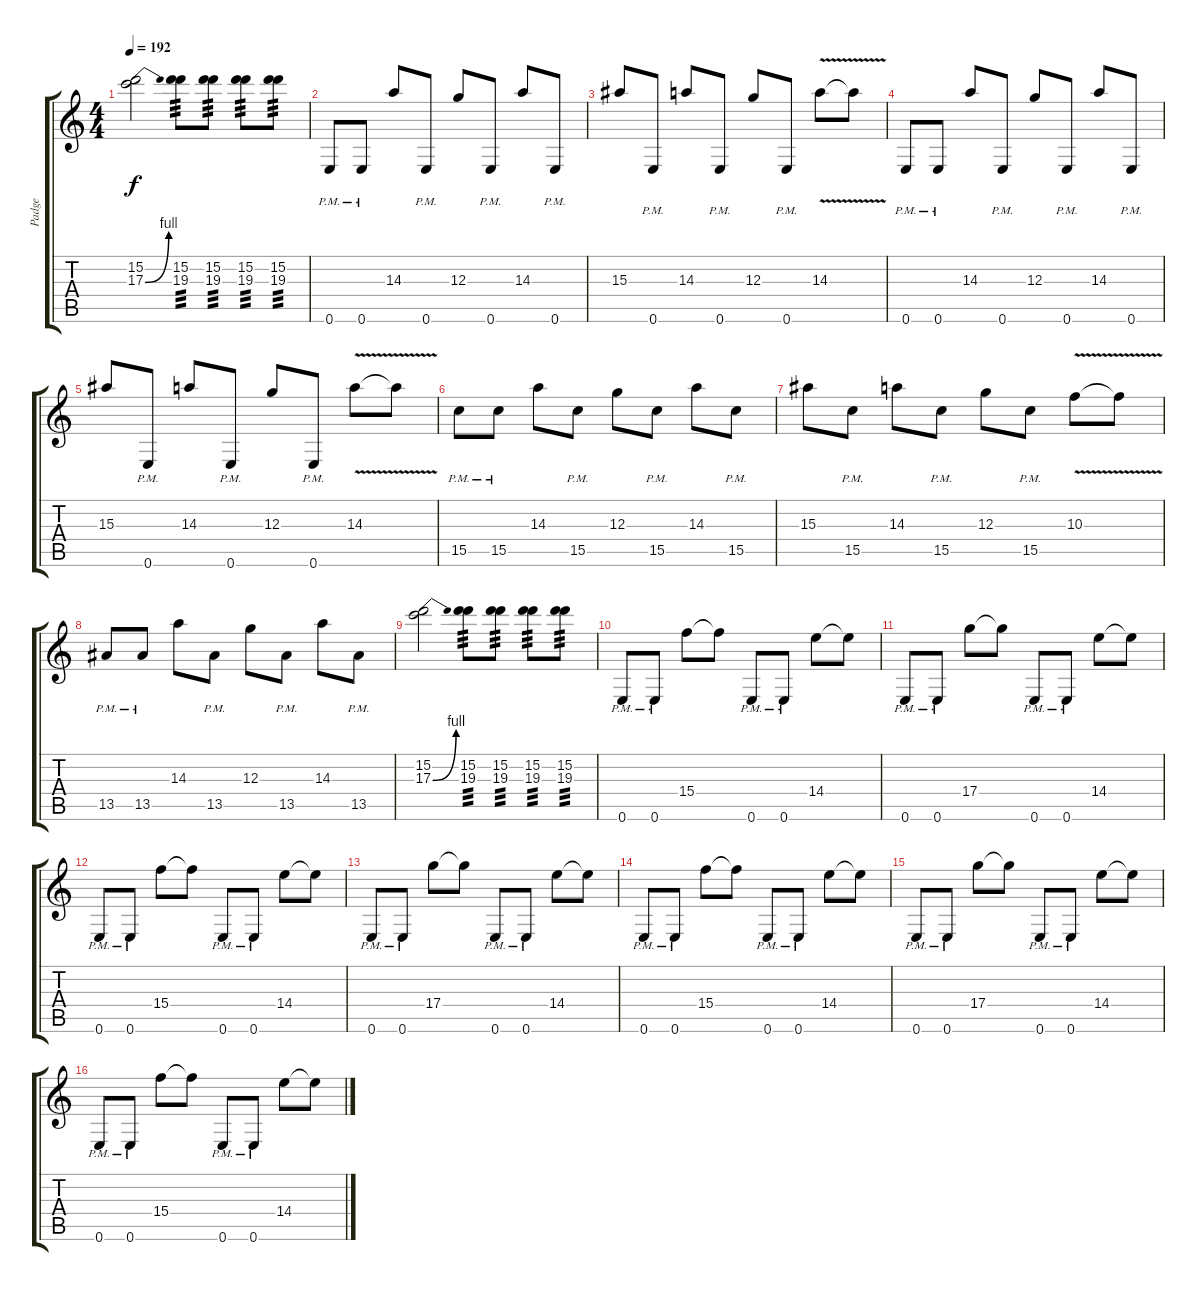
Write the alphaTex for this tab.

\track ("Padge" "Padge") {instrument distortionguitar}
\staff {score tabs}
\tuning (E4 B3 G3 D3 A2 E2) {hide}
\ts (4 4)
\tempo 192
\clef g2
\ks c
(15.2 17.3{be (bend 0 0 60 4)}).2{dy f} (15.2 19.3).8{tp 3} (15.2 19.3).8{tp 3} (15.2 19.3).8{tp 3} (15.2 19.3).8{tp 3} |
0.6{pm}.8 0.6{pm}.8 14.3.8 0.6{pm}.8 12.3.8 0.6{pm}.8 14.3.8 0.6{pm}.8 |
15.3.8 0.6{pm}.8 14.3.8 0.6{pm}.8 12.3.8 0.6{pm}.8 14.3{v}.8 14.3{t}.8 |
0.6{pm}.8 0.6{pm}.8 14.3.8 0.6{pm}.8 12.3.8 0.6{pm}.8 14.3.8 0.6{pm}.8 |
15.3.8 0.6{pm}.8 14.3.8 0.6{pm}.8 12.3.8 0.6{pm}.8 14.3{v}.8 14.3{t}.8 |
15.5{pm}.8 15.5{pm}.8 14.3.8 15.5{pm}.8 12.3.8 15.5{pm}.8 14.3.8 15.5{pm}.8 |
15.3.8 15.5{pm}.8 14.3.8 15.5{pm}.8 12.3.8 15.5{pm}.8 10.3{v}.8 10.3{t}.8 |
13.5{pm}.8 13.5{pm}.8 14.3.8 13.5{pm}.8 12.3.8 13.5{pm}.8 14.3.8 13.5{pm}.8 |
(15.2 17.3{be (bend 0 0 60 4)}).2 (15.2 19.3).8{tp 3} (15.2 19.3).8{tp 3} (15.2 19.3).8{tp 3} (15.2 19.3).8{tp 3} |
0.6{pm}.8 0.6{pm}.8 15.4.8 15.4{t}.8 0.6{pm}.8 0.6{pm}.8 14.4.8 14.4{t}.8 |
0.6{pm}.8 0.6{pm}.8 17.4.8 17.4{t}.8 0.6{pm}.8 0.6{pm}.8 14.4.8 14.4{t}.8 |
0.6{pm}.8 0.6{pm}.8 15.4.8 15.4{t}.8 0.6{pm}.8 0.6{pm}.8 14.4.8 14.4{t}.8 |
0.6{pm}.8 0.6{pm}.8 17.4.8 17.4{t}.8 0.6{pm}.8 0.6{pm}.8 14.4.8 14.4{t}.8 |
0.6{pm}.8 0.6{pm}.8 15.4.8 15.4{t}.8 0.6{pm}.8 0.6{pm}.8 14.4.8 14.4{t}.8 |
0.6{pm}.8 0.6{pm}.8 17.4.8 17.4{t}.8 0.6{pm}.8 0.6{pm}.8 14.4.8 14.4{t}.8 |
0.6{pm}.8 0.6{pm}.8 15.4.8 15.4{t}.8 0.6{pm}.8 0.6{pm}.8 14.4.8 14.4{t}.8
